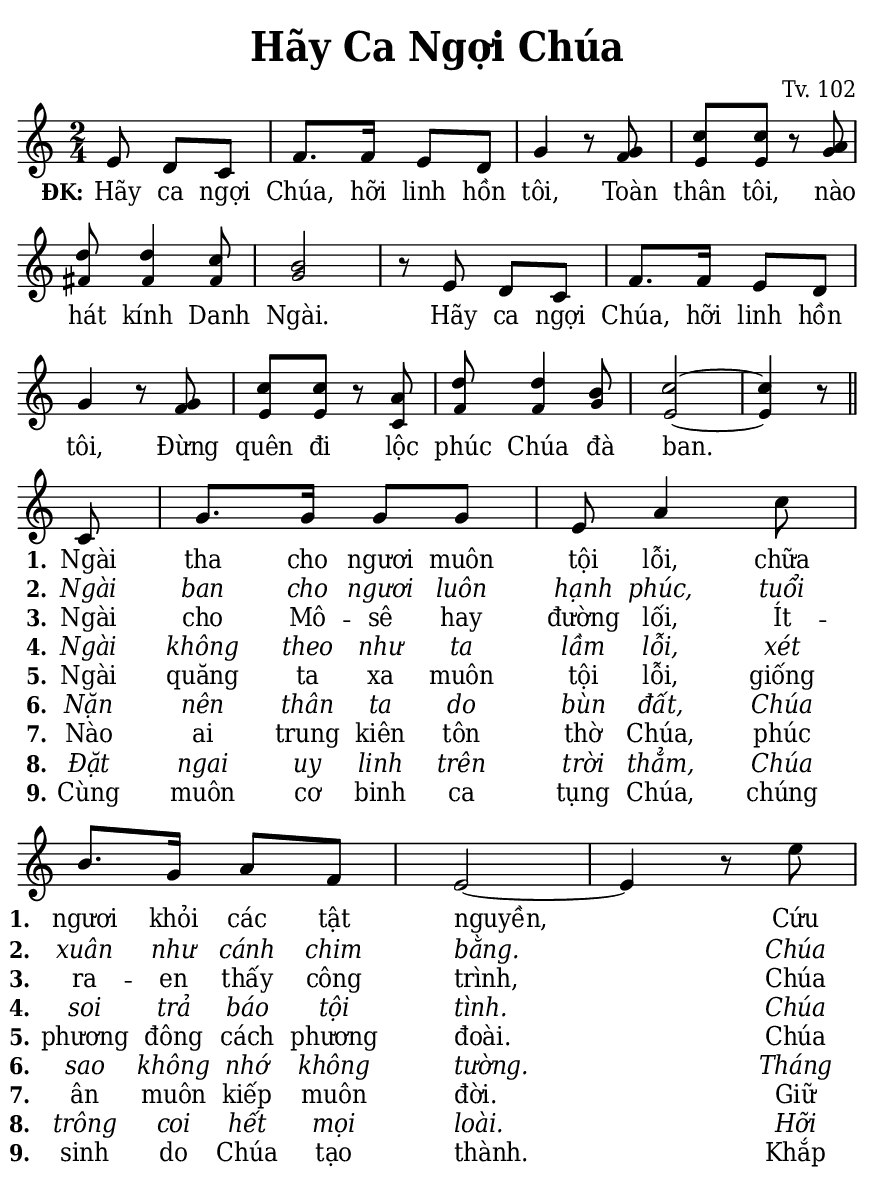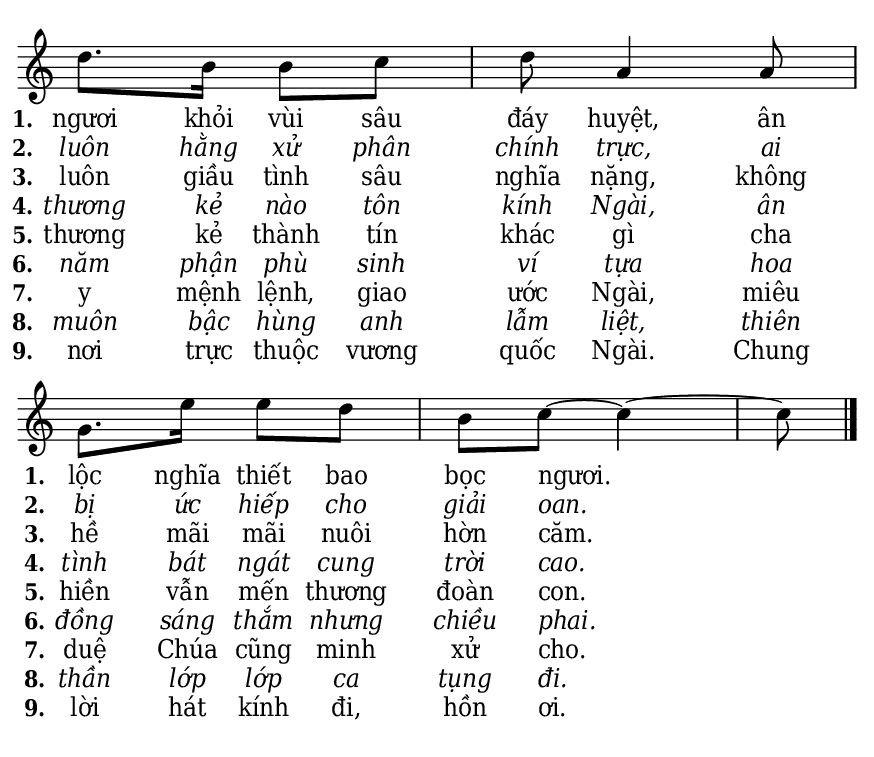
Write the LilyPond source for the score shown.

% Cài đặt chung\
\version "2.22.1"
\include "english.ly"

\header {
  title = \markup { \fontsize #1 "Hãy Ca Ngợi Chúa" }
  composer = "Tv. 102"
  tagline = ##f
}

% mã nguồn cho những chức năng chưa hỗ trợ trong phiên bản lilypond hiện tại
% cung cấp bởi cộng đồng lilypond khi gửi email đến lilypond-user@gnu.org
% Đổi kích thước nốt cho bè phụ
notBePhu =
#(define-music-function (font-size music) (number? ly:music?)
   (for-some-music
     (lambda (m)
       (if (music-is-of-type? m 'rhythmic-event)
           (begin
             (set! (ly:music-property m 'tweaks)
                   (cons `(font-size . ,font-size)
                         (ly:music-property m 'tweaks)))
             #t)
           #f))
     music)
   music)

% in số phiên khúc trên mỗi dòng
#(define (add-grob-definition grob-name grob-entry)
     (set! all-grob-descriptions
           (cons ((@@ (lily) completize-grob-entry)
                  (cons grob-name grob-entry))
                 all-grob-descriptions)))

#(add-grob-definition
    'StanzaNumberSpanner
    `((direction . ,LEFT)
      (font-series . bold)
      (padding . 1.0)
      (side-axis . ,X)
      (stencil . ,ly:text-interface::print)
      (X-offset . ,ly:side-position-interface::x-aligned-side)
      (Y-extent . ,grob::always-Y-extent-from-stencil)
      (meta . ((class . Spanner)
               (interfaces . (font-interface
                              side-position-interface
                              stanza-number-interface
                              text-interface))))))

\layout {
    \context {
      \Global
      \grobdescriptions #all-grob-descriptions
    }
    \context {
      \Score
      \remove Stanza_number_align_engraver
      \consists
        #(lambda (context)
           (let ((texts '())
                 (syllables '()))
             (make-engraver
              (acknowledgers
               ((stanza-number-interface engraver grob source-engraver)
                  (set! texts (cons grob texts)))
               ((lyric-syllable-interface engraver grob source-engraver)
                  (set! syllables (cons grob syllables))))
              ((stop-translation-timestep engraver)
                 (for-each
                  (lambda (text)
                    (for-each
                     (lambda (syllable)
                       (ly:pointer-group-interface::add-grob
                        text
                        'side-support-elements
                        syllable))
                     syllables))
                  texts)
                 (set! syllables '())))))
    }
    \context {
      \Lyrics
      \remove Stanza_number_engraver
      \consists
        #(lambda (context)
           (let ((text #f)
                 (last-stanza #f))
             (make-engraver
              ((process-music engraver)
                 (let ((stanza (ly:context-property context 'stanza #f)))
                   (if (and stanza (not (equal? stanza last-stanza)))
                       (let ((column (ly:context-property context
'currentCommandColumn)))
                         (set! last-stanza stanza)
                         (if text
                             (ly:spanner-set-bound! text RIGHT column))
                         (set! text (ly:engraver-make-grob engraver
'StanzaNumberSpanner '()))
                         (ly:grob-set-property! text 'text stanza)
                         (ly:spanner-set-bound! text LEFT column)))))
              ((finalize engraver)
                 (if text
                     (let ((column (ly:context-property context
'currentCommandColumn)))
                       (ly:spanner-set-bound! text RIGHT column)))))))
      \override StanzaNumberSpanner.horizon-padding = 10000
    }
}

stanzaReminderOff =
  \temporary \override StanzaNumberSpanner.after-line-breaking =
     #(lambda (grob)
        ;; Can be replaced with (not (first-broken-spanner? grob)) in 2.23.
        (if (let ((siblings (ly:spanner-broken-into (ly:grob-original grob))))
              (and (pair? siblings)
                   (not (eq? grob (car siblings)))))
            (ly:grob-suicide! grob)))

stanzaReminderOn = \undo \stanzaReminderOff
% kết thúc mã nguồn

% Nhạc phiên khúc
nhacPhienKhucSop = \relative c' {
  \autoPageBreaksOff
  \partial 4. e8 d c |
  f8. f16 e8 d |
  g4 r8 g |
  c c r a |
  d d4 c8 |
  b2 |
  r8 e, d c |
  f8. f16 e8 d |
  g4 r8 g |
  c c r a |
  d d4 b8 |
  c2 ~ |
  c4 r8 \bar "||" \break
  
  c,8 |
  g'8. g16 g8 g |
  e a4 c8 |
  b8. g16 a8 f |
  e2 ~ |
  e4 r8 e' |
  
  \pageBreak
  
  d8. b16 b8 c |
  d a4 a8 |
  g8. e'16 e8 d |
  b c ~ c4 ~ |
  c8 \bar "|."
}

nhacPhienKhucAlto = \relative c' {
  e8 d c |
  f8. f16 e8 d |
  g4 r8 f |
  e e r g |
  fs fs4 fs8 |
  g2 |
  r8 e d c |
  f8. f16 e8 d |
  g4 r8 f |
  e e r c |
  f f4 g8 |
  e2 ~ |
  e4 r8
}

% Lời phiên khúc
loiPhienKhucSop = \lyrics {
  \stanzaReminderOff
  \set stanza = "ĐK:"
  Hãy ca ngợi Chúa, hỡi linh hồn tôi,
  Toàn thân tôi, nào hát kính Danh Ngài.
  Hãy ca ngợi Chúa, hỡi linh hồn tôi,
  Đừng quên đi lộc phúc Chúa đà ban.
  \stanzaReminderOn
  <<
    {
      \set stanza = "1."
      Ngài tha cho ngươi muôn tội lỗi,
      chữa ngươi khỏi các tật nguyền,
      Cứu ngươi khỏi vùi sâu đáy huyệt,
      ân lộc nghĩa thiết bao bọc ngươi.
    }
    \new Lyrics {
	    \set associatedVoice = "beSop"
	    \set stanza = "2."
      \override Lyrics.LyricText.font-shape = #'italic
	    Ngài ban cho ngươi luôn hạnh phúc,
	    tuổi xuân như cánh chim bằng.
	    Chúa luôn hằng xử phân chính trực,
	    ai bị ức hiếp cho giải oan.
    }
    \new Lyrics {
	    \set associatedVoice = "beSop"
	    \set stanza = "3."
	    Ngài cho Mô -- sê hay đường lối,
	    Ít -- ra -- en thấy công trình,
	    Chúa luôn giầu tình sâu nghĩa nặng,
	    không hề mãi mãi nuôi hờn căm.
    }
    \new Lyrics {
	    \set associatedVoice = "beSop"
	    \set stanza = "4."
      \override Lyrics.LyricText.font-shape = #'italic
	    Ngài không theo như ta lầm lỗi,
	    xét soi trả báo tội tình.
	    Chúa thương kẻ nào tôn kính Ngài,
	    ân tình bát ngát cung trời cao.
    }
    \new Lyrics {
	    \set associatedVoice = "beSop"
	    \set stanza = "5."
	    Ngài quăng ta xa muôn tội lỗi,
	    giống phương đông cách phương đoài.
	    Chúa thương kẻ thành tín
	    khác gì cha hiền vẫn mến thương đoàn con.
    }
    \new Lyrics {
	    \set associatedVoice = "beSop"
	    \set stanza = "6."
      \override Lyrics.LyricText.font-shape = #'italic
	    Nặn nên thân ta do bùn đất,
	    Chúa sao không nhớ không tường.
	    Tháng năm phận phù sinh
	    ví tựa hoa đồng sáng thắm nhưng chiều phai.
    }
    \new Lyrics {
	    \set associatedVoice = "beSop"
	    \set stanza = "7."
	    Nào ai trung kiên tôn thờ Chúa,
	    phúc ân muôn kiếp muôn đời.
	    Giữ y mệnh lệnh, giao ước Ngài,
	    miêu duệ Chúa cũng minh xử cho.
    }
    \new Lyrics {
	    \set associatedVoice = "beSop"
	    \set stanza = "8."
      \override Lyrics.LyricText.font-shape = #'italic
	    Đặt ngai uy linh trên trời thẳm,
	    Chúa trông coi hết mọi loài.
	    Hỡi muôn bậc hùng anh lẫm liệt,
	    thiên thần lớp lớp ca tụng đi.
    }
    \new Lyrics {
	    \set associatedVoice = "beSop"
	    \set stanza = "9."
	    Cùng muôn cơ binh ca tụng Chúa,
	    chúng sinh do Chúa tạo thành.
	    Khắp nơi trực thuộc vương quốc Ngài.
	    Chung lời hát kính đi, hồn ơi.
    }
  >>
}

% Dàn trang
\paper {
  #(set-paper-size "a5")
  top-margin = 3\mm
  bottom-margin = 3\mm
  left-margin = 3\mm
  right-margin = 3\mm
  indent = #0
  #(define fonts
	 (make-pango-font-tree "Deja Vu Serif Condensed"
	 		       "Deja Vu Serif Condensed"
			       "Deja Vu Serif Condensed"
			       (/ 20 20)))
  print-page-number = ##f
  system-system-spacing = #'((basic-distance . 0.1) (padding . 2))
  ragged-bottom = ##t
}

TongNhip = {
  \key c \major \time 2/4
  \set Timing.beamExceptions = #'()
  \set Timing.baseMoment = #(ly:make-moment 1/4)
}

\score {
  \new ChoirStaff <<
    \new Staff \with {
        \consists "Merge_rests_engraver"
        printPartCombineTexts = ##f
      }
      <<
      \new Voice \TongNhip \partCombine 
        \nhacPhienKhucSop
        \notBePhu -1 { \nhacPhienKhucAlto }
      \new NullVoice = beSop \nhacPhienKhucSop
      \new Lyrics \lyricsto beSop \loiPhienKhucSop
      >>
  >>
  \layout {
    \override Lyrics.LyricSpace.minimum-distance = #1.5
    \override Score.BarNumber.break-visibility = ##(#f #f #f)
    \override Score.SpacingSpanner.uniform-stretching = ##t
  } 
}
